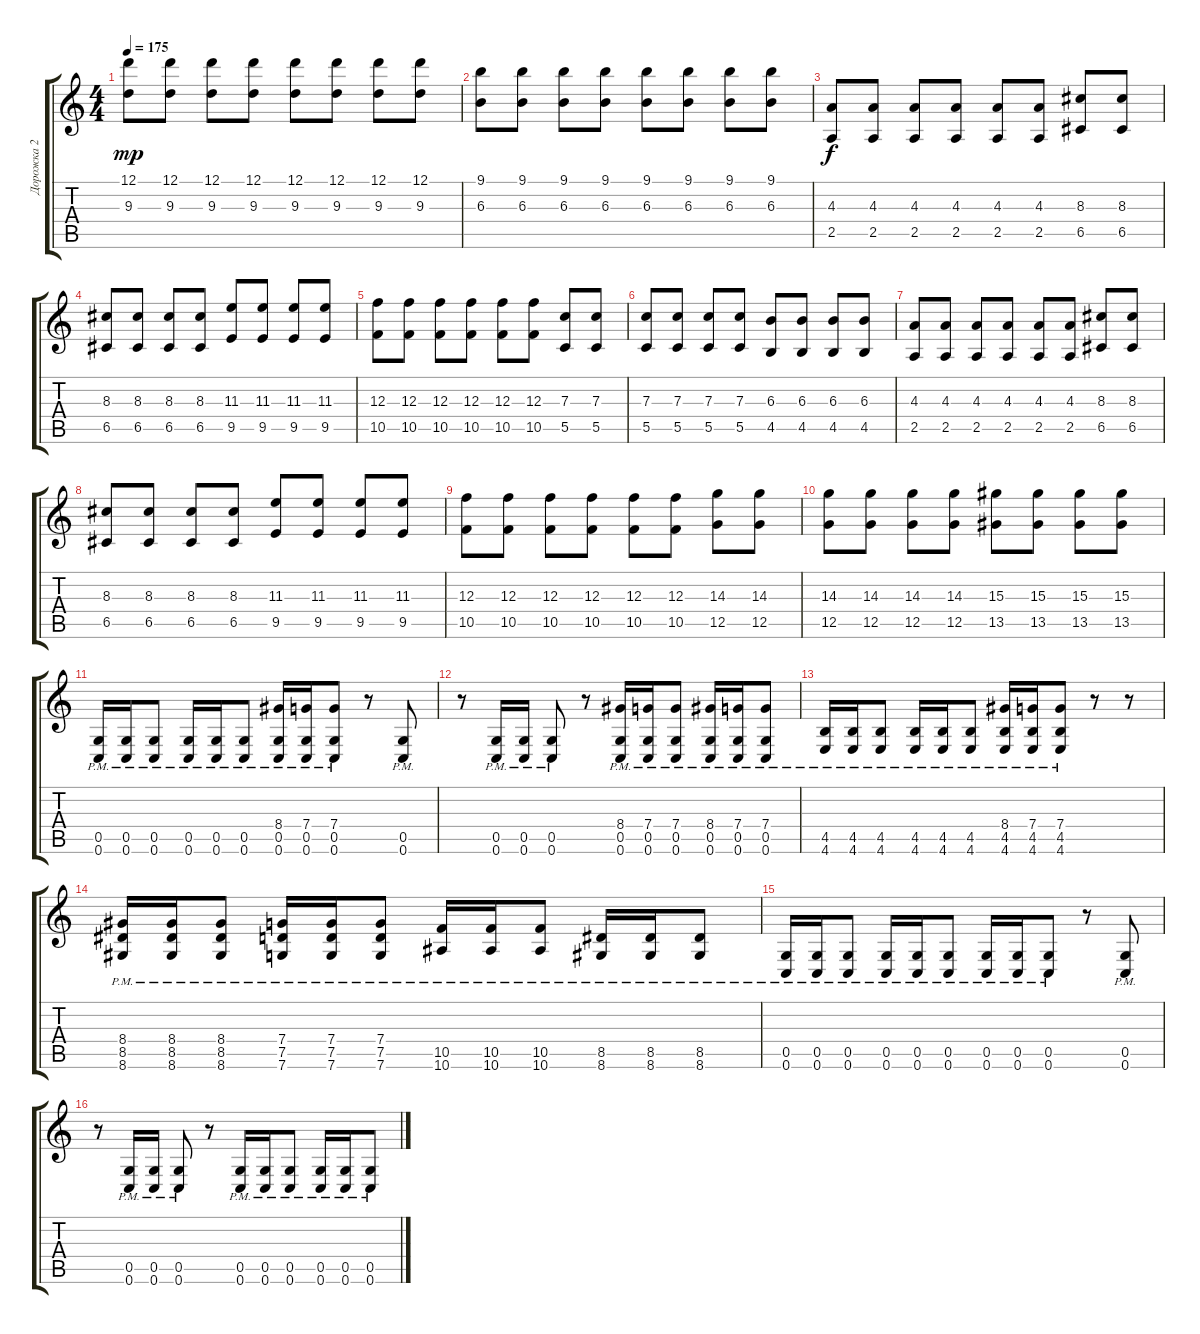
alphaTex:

\track ("Дорожка 2" "Дорожка 2") {instrument distortionguitar}
\staff {score tabs}
\tuning (D4 A3 F3 C3 G2 C2) {hide}
\ts (4 4)
\tempo 175
\clef g2
\ks c
(12.1 9.3).8{dy mp} (12.1 9.3).8 (12.1 9.3).8 (12.1 9.3).8 (12.1 9.3).8 (12.1 9.3).8 (12.1 9.3).8 (12.1 9.3).8 |
(9.1 6.3).8 (9.1 6.3).8 (9.1 6.3).8 (9.1 6.3).8 (9.1 6.3).8 (9.1 6.3).8 (9.1 6.3).8 (9.1 6.3).8 |
(4.3 2.5).8{dy f} (4.3 2.5).8 (4.3 2.5).8 (4.3 2.5).8 (4.3 2.5).8 (4.3 2.5).8 (8.3 6.5).8 (8.3 6.5).8 |
(8.3 6.5).8 (8.3 6.5).8 (8.3 6.5).8 (8.3 6.5).8 (11.3 9.5).8 (11.3 9.5).8 (11.3 9.5).8 (11.3 9.5).8 |
(12.3 10.5).8 (12.3 10.5).8 (12.3 10.5).8 (12.3 10.5).8 (12.3 10.5).8 (12.3 10.5).8 (7.3 5.5).8 (7.3 5.5).8 |
(7.3 5.5).8 (7.3 5.5).8 (7.3 5.5).8 (7.3 5.5).8 (6.3 4.5).8 (6.3 4.5).8 (6.3 4.5).8 (6.3 4.5).8 |
(4.3 2.5).8 (4.3 2.5).8 (4.3 2.5).8 (4.3 2.5).8 (4.3 2.5).8 (4.3 2.5).8 (8.3 6.5).8 (8.3 6.5).8 |
(8.3 6.5).8 (8.3 6.5).8 (8.3 6.5).8 (8.3 6.5).8 (11.3 9.5).8 (11.3 9.5).8 (11.3 9.5).8 (11.3 9.5).8 |
(12.3 10.5).8 (12.3 10.5).8 (12.3 10.5).8 (12.3 10.5).8 (12.3 10.5).8 (12.3 10.5).8 (14.3 12.5).8 (14.3 12.5).8 |
(14.3 12.5).8 (14.3 12.5).8 (14.3 12.5).8 (14.3 12.5).8 (15.3 13.5).8 (15.3 13.5).8 (15.3 13.5).8 (15.3 13.5).8 |
(0.5{pm} 0.6{pm}).16 (0.5{pm} 0.6{pm}).16 (0.5{pm} 0.6{pm}).8 (0.5{pm} 0.6{pm}).16 (0.5{pm} 0.6{pm}).16 (0.5{pm} 0.6{pm}).8 (8.4{pm} 0.5{pm} 0.6{pm}).16 (7.4{pm} 0.5{pm} 0.6{pm}).16 (7.4{pm} 0.5{pm} 0.6{pm}).8 r.8 (0.5{pm} 0.6{pm}).8 |
r.8 (0.5{pm} 0.6{pm}).16 (0.5{pm} 0.6{pm}).16 (0.5{pm} 0.6{pm}).8 r.8 (8.4{pm} 0.5{pm} 0.6{pm}).16 (7.4{pm} 0.5{pm} 0.6{pm}).16 (7.4{pm} 0.5{pm} 0.6{pm}).8 (8.4{pm} 0.5{pm} 0.6{pm}).16 (7.4{pm} 0.5{pm} 0.6{pm}).16 (7.4{pm} 0.5{pm} 0.6{pm}).8 |
(4.5{pm} 4.6{pm}).16 (4.5{pm} 4.6{pm}).16 (4.5{pm} 4.6{pm}).8 (4.5{pm} 4.6{pm}).16 (4.5{pm} 4.6{pm}).16 (4.5{pm} 4.6{pm}).8 (8.4{pm} 4.5{pm} 4.6{pm}).16 (7.4{pm} 4.5{pm} 4.6{pm}).16 (7.4{pm} 4.5{pm} 4.6{pm}).8 r.8 r.8 |
(8.4{pm} 8.5{pm} 8.6{pm}).16 (8.4{pm} 8.5{pm} 8.6{pm}).16 (8.4{pm} 8.5{pm} 8.6{pm}).8 (7.4{pm} 7.5{pm} 7.6{pm}).16 (7.4{pm} 7.5{pm} 7.6{pm}).16 (7.4{pm} 7.5{pm} 7.6{pm}).8 (10.5{pm} 10.6{pm}).16 (10.5{pm} 10.6{pm}).16 (10.5{pm} 10.6{pm}).8 (8.5{pm} 8.6{pm}).16 (8.5{pm} 8.6{pm}).16 (8.5{pm} 8.6{pm}).8 |
(0.5{pm} 0.6{pm}).16 (0.5{pm} 0.6{pm}).16 (0.5{pm} 0.6{pm}).8 (0.5{pm} 0.6{pm}).16 (0.5{pm} 0.6{pm}).16 (0.5{pm} 0.6{pm}).8 (0.5{pm} 0.6{pm}).16 (0.5{pm} 0.6{pm}).16 (0.5{pm} 0.6{pm}).8 r.8 (0.5{pm} 0.6{pm}).8 |
r.8 (0.5{pm} 0.6{pm}).16 (0.5{pm} 0.6{pm}).16 (0.5{pm} 0.6{pm}).8 r.8 (0.5{pm} 0.6{pm}).16 (0.5{pm} 0.6{pm}).16 (0.5{pm} 0.6{pm}).8 (0.5{pm} 0.6{pm}).16 (0.5{pm} 0.6{pm}).16 (0.5{pm} 0.6{pm}).8
